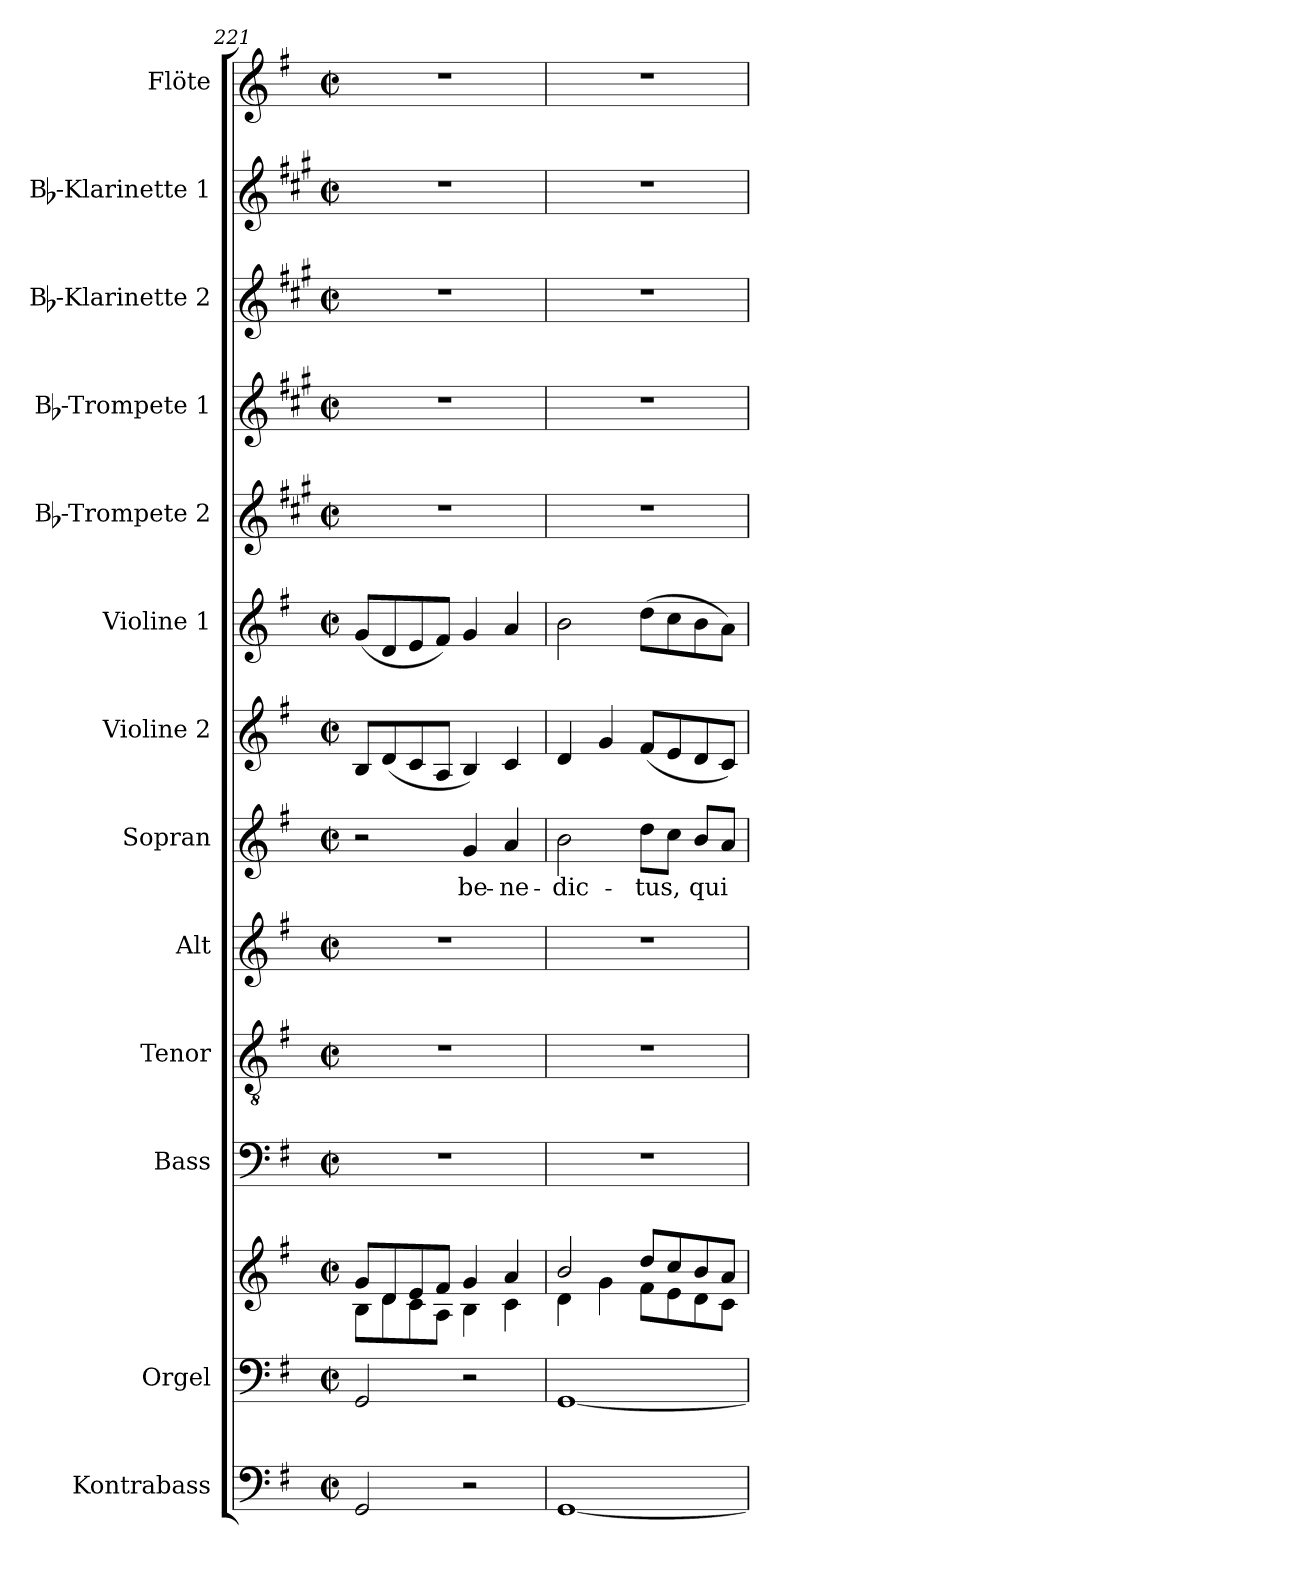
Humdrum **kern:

**kern	**kern	**kern	**kern	**kern	**kern	**kern	**text	**kern	**kern	**kern	**kern	**kern	**kern	**kern
*part13	*part12	*part12	*part11	*part10	*part9	*part8	*part8	*part7	*part6	*part5	*part4	*part3	*part2	*part1
*staff14	*staff13	*staff12	*staff11	*staff10	*staff9	*staff8	*staff8	*staff7	*staff6	*staff5	*staff4	*staff3	*staff2	*staff1
*I"Kontrabass	*I"Orgel	*	*I"Bass	*I"Tenor	*I"Alt	*I"Sopran	*	*I"Violine 2	*I"Violine 1	*I"Bb-Trompete 2	*I"Bb-Trompete 1	*I"Bb-Klarinette 2	*I"Bb-Klarinette 1	*I"Flöte
*I'Kb.	*I'Org.	*	*I'B.	*I'T.	*I'A.	*I'S.	*	*I'Vl. 2	*I'Vl. 1	*I'Bb Trp. 2	*I'Bb Trp. 1	*I'Bb Kl. 2	*I'Bb Kl. 1	*I'Fl.
*clefF4	*clefF4	*clefG2	*clefF4	*clefGv2	*clefG2	*clefG2	*	*clefG2	*clefG2	*clefG2	*clefG2	*clefG2	*clefG2	*clefG2
*ITrd7c12	*	*	*	*	*	*	*	*	*	*ITrd1c2	*ITrd1c2	*ITrd1c2	*ITrd1c2	*
*k[f#]	*k[f#]	*k[f#]	*k[f#]	*k[f#]	*k[f#]	*k[f#]	*	*k[f#]	*k[f#]	*k[f#]	*k[f#]	*k[f#]	*k[f#]	*k[f#]
*G:	*G:	*G:	*G:	*G:	*G:	*G:	*	*G:	*G:	*G:	*G:	*G:	*G:	*G:
*M2/2	*M2/2	*M2/2	*M2/2	*M2/2	*M2/2	*M2/2	*	*M2/2	*M2/2	*M2/2	*M2/2	*M2/2	*M2/2	*M2/2
*met(c|)	*met(c|)	*met(c|)	*met(c|)	*met(c|)	*met(c|)	*met(c|)	*	*met(c|)	*met(c|)	*met(c|)	*met(c|)	*met(c|)	*met(c|)	*met(c|)
=221	=221	=221	=221	=221	=221	=221	=221	=221	=221	=221	=221	=221	=221	=221
*	*	*^	*	*	*	*	*	*	*	*	*	*	*	*
2GGG/	2GG/	8g/L	8B\L	1r	1r	1r	2r	.	8B/L	(<8g/L	1r	1r	1r	1r	1r
.	.	8d/	8d\	.	.	.	.	.	(<8d/	8d/	.	.	.	.	.
.	.	8e/	8c\	.	.	.	.	.	8c/	8e/	.	.	.	.	.
.	.	8f#/J	8A\J	.	.	.	.	.	8A/J	8f#/J)	.	.	.	.	.
!	!	!	!	!	!	!	!	!LO:LY:b	!	!	!	!	!	!	!
2r	2r	4g/	4B\	.	.	.	4g/	be-	4B/)	4g/	.	.	.	.	.
!	!	!	!	!	!	!	!	!LO:LY:b	!	!	!	!	!	!	!
.	.	4a/	4c\	.	.	.	4a/	-ne-	4c/	4a/	.	.	.	.	.
!!LO:PB:g=z
=222	=222	=222	=222	=222	=222	=222	=222	=222	=222	=222	=222	=222	=222	=222	=222
!	!	!	!	!	!	!	!	!LO:LY:b	!	!	!	!	!	!	!
[1GGG	[1GG	2b/	4d\	1r	1r	1r	2b\	-dic-	4d/	2b\	1r	1r	1r	1r	1r
.	.	.	4g\	.	.	.	.	.	4g/	.	.	.	.	.	.
!	!	!	!	!	!	!	!	!LO:LY:b	!	!	!	!	!	!	!
.	.	8dd/L	8f#\L	.	.	.	8dd\L	-tus,	(<8f#/L	(>8dd\L	.	.	.	.	.
.	.	8cc/	8e\	.	.	.	8cc\J	.	8e/	8cc\	.	.	.	.	.
!	!	!	!	!	!	!	!	!LO:LY:b	!	!	!	!	!	!	!
.	.	8b/	8d\	.	.	.	8b/L	qui	8d/	8b\	.	.	.	.	.
.	.	8a/J	8c\J	.	.	.	8a/J	.	8c/J)	8a\J)	.	.	.	.	.
*	*	*v	*v	*	*	*	*	*	*	*	*	*	*	*	*
=	=	=	=	=	=	=	=	=	=	=	=	=	=	=
*-	*-	*-	*-	*-	*-	*-	*-	*-	*-	*-	*-	*-	*-	*-
